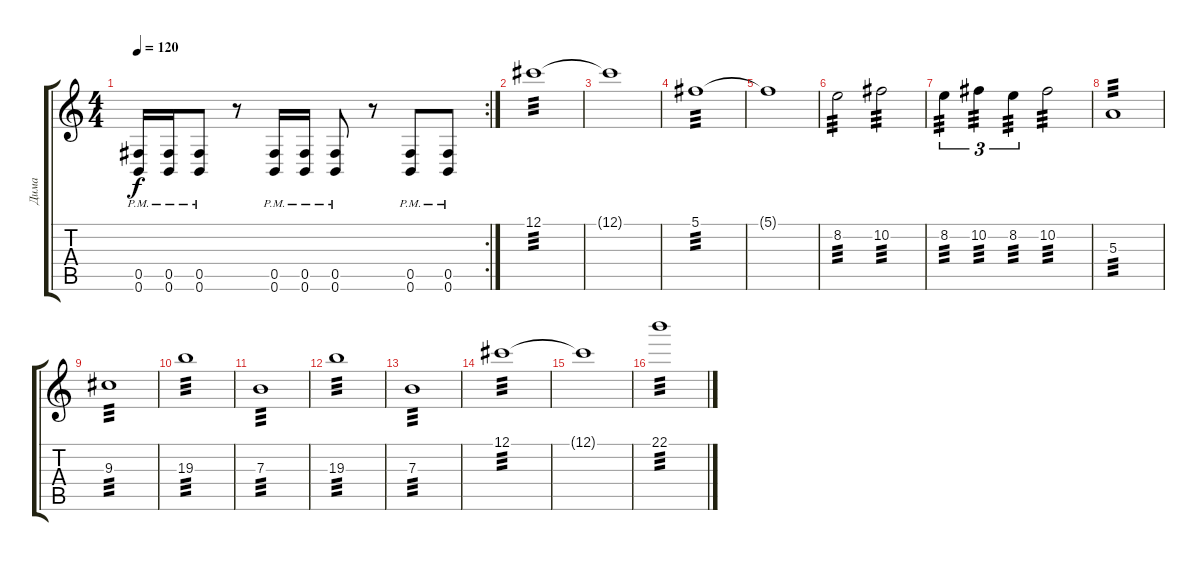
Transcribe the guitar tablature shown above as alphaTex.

\track ("Дима" "Дима") {instrument distortionguitar}
\staff {score tabs}
\tuning (Db4 Ab3 E3 B2 Gb2 B1) {hide}
\rc 2
\ts (4 4)
\tempo 120
\clef g2
\ks c
(0.5{pm} 0.6{pm}).16{dy f} (0.5{pm} 0.6{pm}).16 (0.5{pm} 0.6{pm}).8 r.8 (0.5{pm} 0.6{pm}).16 (0.5{pm} 0.6{pm}).16 (0.5{pm} 0.6{pm}).8 r.8 (0.5{pm} 0.6{pm}).8 (0.5{pm} 0.6{pm}).8 |
12.1.1{tp 3} |
12.1{t}.1 |
5.1.1{tp 3} |
5.1{t}.1 |
8.2.2{tp 3} 10.2.2{tp 3} |
8.2.4{tu (3 2) tp 3} 10.2.4{tu (3 2) tp 3} 8.2.4{tu (3 2) tp 3} 10.2.2{tp 3} |
5.3.1{tp 3} |
9.3.1{tp 3} |
19.3.1{tp 3} |
7.3.1{tp 3} |
19.3.1{tp 3} |
7.3.1{tp 3} |
12.1.1{tp 3} |
12.1{t}.1 |
22.1.1{tp 3}
